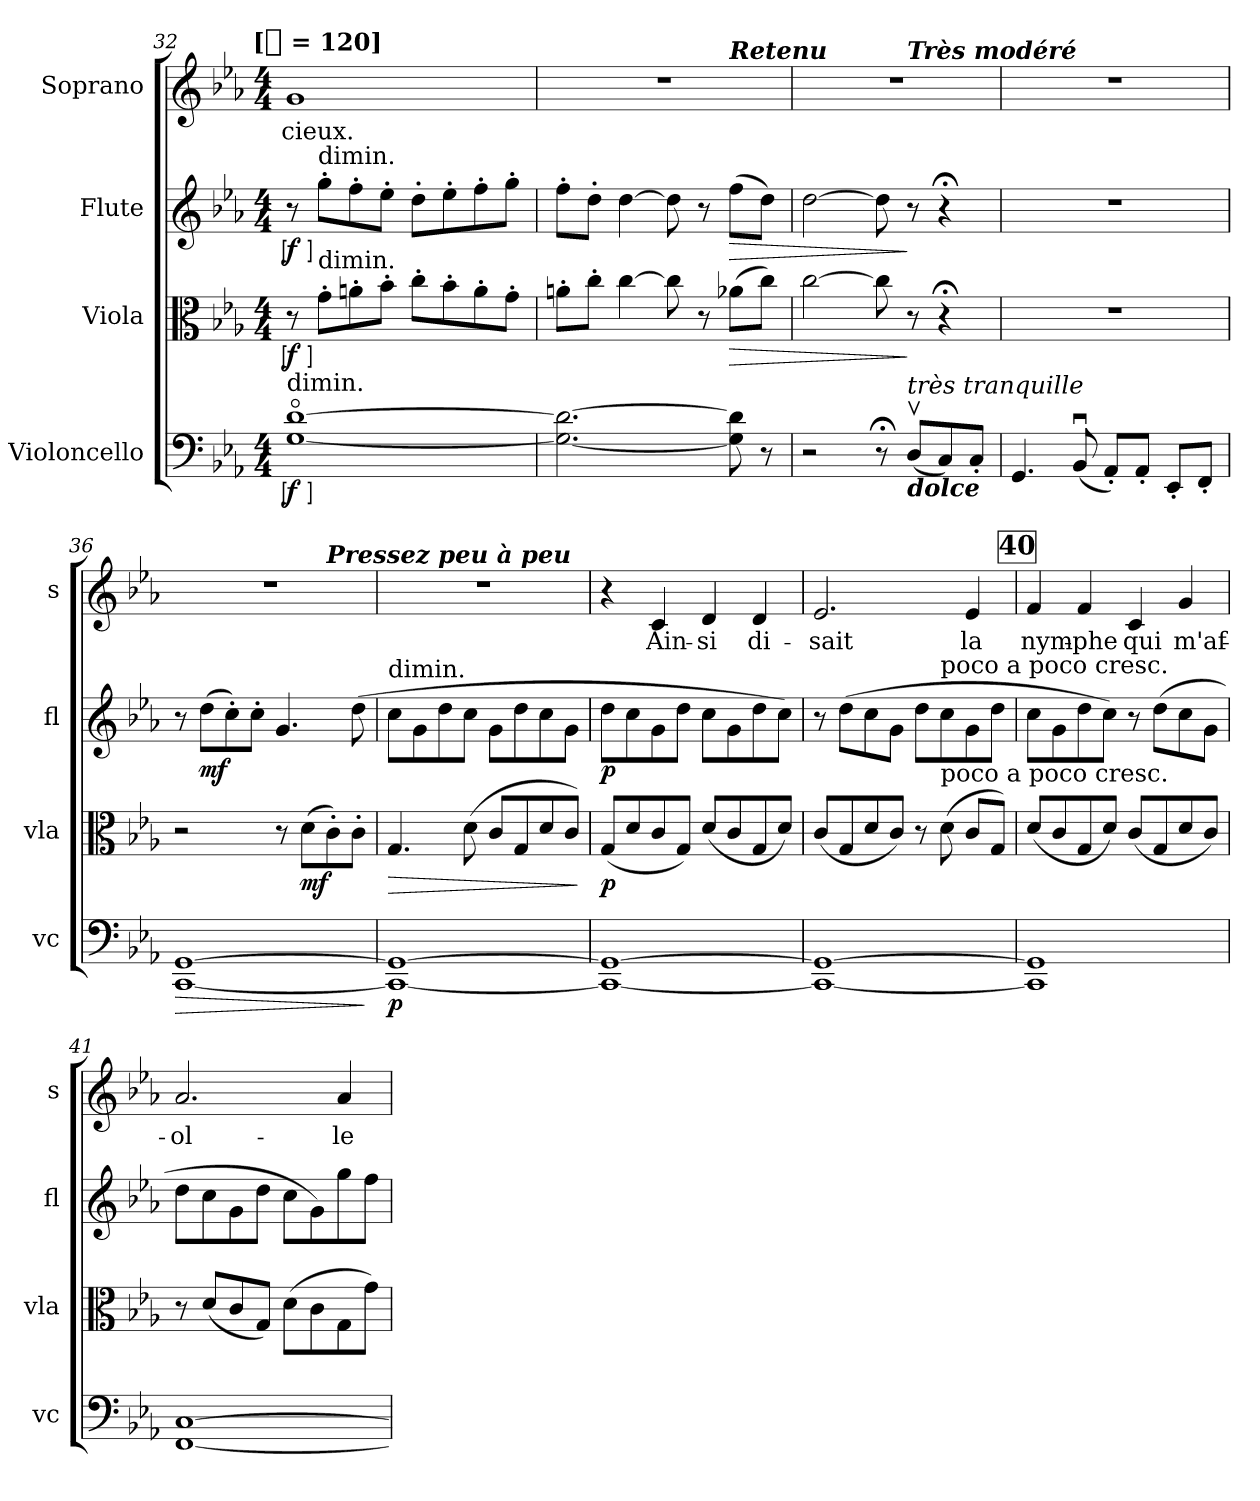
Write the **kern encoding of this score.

**kern	**dynam	**kern	**dynam	**kern	**dynam	**kern	**text
*part4	*part4	*part3	*part3	*part2	*part2	*part1	*part1
*staff4	*staff4	*staff3	*staff3	*staff2	*staff2	*staff1	*staff1
*I"Violoncello	*	*I"Viola	*	*I"Flute	*	*I"Soprano	*
*I'vc	*	*I'vla	*	*I'fl	*	*I's	*
*clefF4	*	*clefC3	*	*clefG2	*	*clefG2	*
*k[b-e-a-]	*	*k[b-e-a-]	*	*k[b-e-a-]	*	*k[b-e-a-]	*
*E-:	*	*E-:	*	*E-:	*	*E-:	*
!!LO:TX:omd:t=[[quarter] = 120]
*M4/4	*	*M4/4	*	*M4/4	*	*M4/4	*
*MM120	*	*MM120	*	*MM120	*	*MM120	*
=32	=32	=32	=32	=32	=32	=32	=32
!LO:TX:t=dimin.	!	!	!	!	!	!	!
!	!LO:DY:rj:ed=brack	!	!LO:DY:rj:ed=brack	!	!LO:DY:rj:ed=brack	!	!
[1Go [1do	f	8r	f	8r	f	1g	cieux.
!	!	!	!	!LO:TX:t=dimin.	!	!	!
!	!	!LO:TX:t=dimin.	!	!	!	!	!
.	.	8g'L	.	8gg'L	.	.	.
.	.	8an'	.	8ff'	.	.	.
.	.	8b-'J	.	8ee-'J	.	.	.
.	.	8cc'L	.	8dd'L	.	.	.
.	.	8b-'	.	8ee-'	.	.	.
.	.	8a'	.	8ff'	.	.	.
.	.	8g'J	.	8gg'J	.	.	.
=33	=33	=33	=33	=33	=33	=33	=33
*	*	*	*	*	*	*^	*
2.G_ 2.d_	.	8an'L	.	8ff'L	.	1r	2.ryy	.
.	.	8cc'J	.	8dd'J	.	.	.	.
.	.	[4cc	.	[4dd	.	.	.	.
.	.	8cc]	.	8dd]	.	.	.	.
.	.	8r	.	8r	.	.	.	.
!	!	!	!	!	!	!	!LO:TX:a:Bi:t=Retenu	!
!	!	!	!LO:HP:b	!	!LO:HP:b	!	!	!
8G] 8d]	.	(8a-XL	>	(8ffL	>	.	4ryy	.
8r	.	8ccJ)	.	8ddJ)	.	.	.	.
=34	=34	=34	=34	=34	=34	=34	=34	=34
2r	.	[2cc	.	[2dd	.	1r	2ryy	.
8r;<	.	8cc]	.	8dd]	.	.	8ryy	.
!	!	!	!	!	!	!	!LO:TX:a:Bi:t=Très modéré	!
!LO:TX:a:i:t=très tranquille	!	!	!	!	!	!	!	!
!LO:TX:b:Bi:t=dolce	!	!	!	!	!	!	!	!
(8DvL	.	8r	]	8r	]	.	4.ryy	.
8C)	.	4r;<	.	4r;<	.	.	.	.
8C'J	.	.	.	.	.	.	.	.
*	*	*	*	*	*	*v	*v	*
=35	=35	=35	=35	=35	=35	=35	=35
4.GG	.	1r	.	1r	.	1r	.
(8BB-u	.	.	.	.	.	.	.
8AA-'L)	.	.	.	.	.	.	.
8AA-'J	.	.	.	.	.	.	.
8EE-'L	.	.	.	.	.	.	.
8FF'J	.	.	.	.	.	.	.
=36	=36	=36	=36	=36	=36	=36	=36
!	!LO:HP:b	!	!	!	!	!	!
*	*	*	*	*	*	*^	*
[1CC [1GG	>	2r	.	8r	.	1r	2.ryy	.
.	.	.	.	(8ddL	mf	.	.	.
.	.	.	.	8cc')	.	.	.	.
.	.	.	.	8cc'J	.	.	.	.
.	.	8r	.	4.g	.	.	.	.
.	.	(8dL	mf	.	.	.	.	.
!	!	!	!	!	!	!	!LO:TX:a:Bi:t=Pressez peu à peu	!
.	.	8c')	.	.	.	.	4ryy	.
.	.	8c'J	.	(8dd	.	.	.	.
.	]	.	.	.	.	.	.	.
=37	=37	=37	=37	=37	=37	=37	=37	=37
!	!	!	!	!LO:TX:t=dimin.	!	!	!	!
!	!	!	!LO:HP:b	!	!	!	!	!
*	*	*	*	*	*	*v	*v	*
1CC_ 1GG_	p	4.G	>	8ccL	.	1r	.
.	.	.	.	8g	.	.	.
.	.	.	.	8dd	.	.	.
.	.	(8d	.	8ccJ	.	.	.
.	.	8cL	.	8gL	.	.	.
.	.	8G	.	8dd	.	.	.
.	.	8d	.	8cc	.	.	.
.	.	8cJ)	.	8gJ	.	.	.
.	.	.	]	.	.	.	.
=38	=38	=38	=38	=38	=38	=38	=38
1CC_ 1GG_	.	(8GL	p	8ddL	p	4r	.
.	.	8d	.	8cc	.	.	.
.	.	8c	.	8g	.	4c	Ain-
.	.	8GJ)	.	8ddJ	.	.	.
.	.	(8dL	.	8ccL	.	4d	si
.	.	8c	.	8g	.	.	.
.	.	8G	.	8dd	.	4d	di-
.	.	8dJ)	.	8ccJ)	.	.	.
=39	=39	=39	=39	=39	=39	=39	=39
1CC_ 1GG_	.	(8cL	.	8r	.	2.e-	-sait
.	.	8G	.	(8ddL	.	.	.
.	.	8d	.	8cc	.	.	.
.	.	8cJ)	.	8gJ	.	.	.
.	.	8r	.	8ddL	.	.	.
!	!	!	!	!LO:TX:t=poco a poco cresc.	!	!	!
!	!	!LO:TX:t=poco a poco cresc.	!	!	!	!	!
.	.	(8d	.	8cc	.	.	.
.	.	8cL	.	8g	.	4e-	la
.	.	8GJ)	.	8ddJ	.	.	.
!!LO:REH:place=s1:t=40
=40	=40	=40	=40	=40	=40	=40	=40
1CC] 1GG]	.	(8dL	.	8ccL	.	4f	nym-
.	.	8c	.	8g	.	.	.
.	.	8G	.	8dd	.	4f	-phe
.	.	8dJ)	.	8ccJ)	.	.	.
.	.	(8cL	.	8r	.	4c	qui
.	.	8G	.	(8ddL	.	.	.
.	.	8d	.	8cc	.	4g	m'af-
.	.	8cJ)	.	8gJ	.	.	.
=41	=41	=41	=41	=41	=41	=41	=41
[1FF [1C	.	8r	.	8ddL	.	2.a-	-ol-
.	.	(8dL	.	8cc	.	.	.
.	.	8c	.	8g	.	.	.
.	.	8GJ)	.	8ddJ	.	.	.
.	.	(8dL	.	8ccL	.	.	.
.	.	8c	.	8g)	.	.	.
.	.	8G	.	8ggi	.	4a-	-le
.	.	8gJ)	.	8ffJ	.	.	.
=	=	=	=	=	=	=	=
*-	*-	*-	*-	*-	*-	*-	*-
